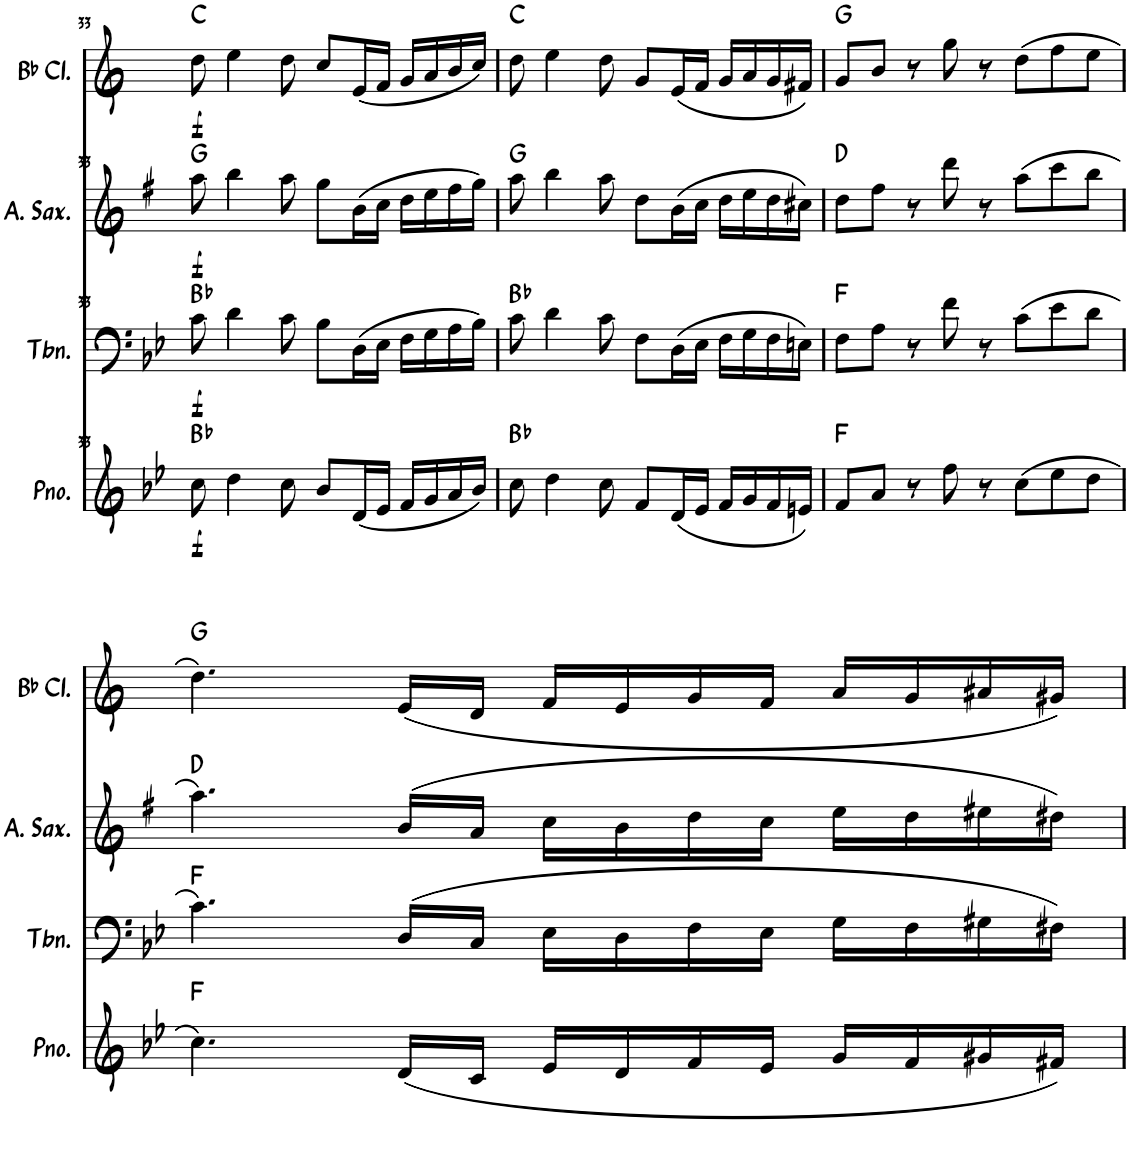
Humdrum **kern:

**kern	**dynam	**harte	**kern	**dynam	**harte	**kern	**dynam	**harte	**kern	**dynam	**harte
*part4	*part4	*part4	*part3	*part3	*part3	*part2	*part2	*part2	*part1	*part1	*part1
*staff4	*staff4	*	*staff3	*staff3	*	*staff2	*staff2	*	*staff1	*staff1	*
*I"钢琴	*	*	*I"长号	*	*	*I"中音萨克斯	*	*	*I"降B调单簧管	*	*
!!LO:PB:g=z
*clefG2	*	*	*clefF4	*	*	*clefG2	*	*	*clefG2	*	*
*	*	*	*	*	*	*Trd5c9	*	*	*Trd1c2	*	*
*k[b-e-]	*	*	*k[b-e-]	*	*	*k[f#]	*	*	*k[]	*	*
*M4/4	*	*	*M4/4	*	*	*M4/4	*	*	*M4/4	*	*
=33	=33	=33	=33	=33	=33	=33	=33	=33	=33	=33	=33
!	!LO:DY:b	!	!	!LO:DY:b	!	!	!LO:DY:b	!	!	!LO:DY:b	!
8cc\	f	Bb:maj	8c\	f	Bb:maj	8aa\	f	G:maj	8dd\	f	C:maj
4dd\	.	.	4d\	.	.	4bb\	.	.	4ee\	.	.
8cc\	.	.	8c\	.	.	8aa\	.	.	8dd\	.	.
8b-/L	.	.	8B-\L	.	.	8gg\L	.	.	8cc/L	.	.
(16d/L	.	.	(16D\L	.	.	(16b\L	.	.	(16e/L	.	.
16e-/JJ	.	.	16E-\JJ	.	.	16cc\JJ	.	.	16f/JJ	.	.
16f/LL	.	.	16F\LL	.	.	16dd\LL	.	.	16g/LL	.	.
16g/	.	.	16G\	.	.	16ee\	.	.	16a/	.	.
16a/	.	.	16A\	.	.	16ff#\	.	.	16b/	.	.
16b-/JJ)	.	.	16B-\JJ)	.	.	16gg\JJ)	.	.	16cc/JJ)	.	.
=34	=34	=34	=34	=34	=34	=34	=34	=34	=34	=34	=34
8cc\	.	Bb:maj	8c\	.	Bb:maj	8aa\	.	G:maj	8dd\	.	C:maj
4dd\	.	.	4d\	.	.	4bb\	.	.	4ee\	.	.
8cc\	.	.	8c\	.	.	8aa\	.	.	8dd\	.	.
8f/L	.	.	8F\L	.	.	8dd\L	.	.	8g/L	.	.
(16d/L	.	.	(16D\L	.	.	(16b\L	.	.	(16e/L	.	.
16e-/JJ	.	.	16E-\JJ	.	.	16cc\JJ	.	.	16f/JJ	.	.
16f/LL	.	.	16F\LL	.	.	16dd\LL	.	.	16g/LL	.	.
16g/	.	.	16G\	.	.	16ee\	.	.	16a/	.	.
16f/	.	.	16F\	.	.	16dd\	.	.	16g/	.	.
16en/JJ)	.	.	16En\JJ)	.	.	16cc#X\JJ)	.	.	16f#X/JJ)	.	.
=35	=35	=35	=35	=35	=35	=35	=35	=35	=35	=35	=35
8f/L	.	F:maj	8F\L	.	F:maj	8dd\L	.	D:maj	8g/L	.	G:maj
8a/J	.	.	8A\J	.	.	8ff#\J	.	.	8b/J	.	.
8r	.	.	8r	.	.	8r	.	.	8r	.	.
8ff\	.	.	8f\	.	.	8ddd\	.	.	8gg\	.	.
8r	.	.	8r	.	.	8r	.	.	8r	.	.
(8cc\L	.	.	(8c\L	.	.	(8aa\L	.	.	(8dd\L	.	.
8ee-\	.	.	8e-\	.	.	8ccc\	.	.	8ff\	.	.
8dd\J	.	.	8d\J	.	.	8bb\J	.	.	8ee\J	.	.
!!LO:LB:g=z
=36	=36	=36	=36	=36	=36	=36	=36	=36	=36	=36	=36
4.cc\)	.	F:maj	4.c\)	.	F:maj	4.aa\)	.	D:maj	4.dd\)	.	G:maj
(16d/LL	.	.	(16D/LL	.	.	(16b/LL	.	.	(16e/LL	.	.
16c/JJ	.	.	16C/JJ	.	.	16a/JJ	.	.	16d/JJ	.	.
16e-/LL	.	.	16E-\LL	.	.	16cc\LL	.	.	16f/LL	.	.
16d/	.	.	16D\	.	.	16b\	.	.	16e/	.	.
16f/	.	.	16F\	.	.	16dd\	.	.	16g/	.	.
16e-/JJ	.	.	16E-\JJ	.	.	16cc\JJ	.	.	16f/JJ	.	.
16g/LL	.	.	16G\LL	.	.	16ee\LL	.	.	16a/LL	.	.
16f/	.	.	16F\	.	.	16dd\	.	.	16g/	.	.
16g#X/	.	.	16G#X\	.	.	16ee#X\	.	.	16a#X/	.	.
16f#X/JJ)	.	.	16F#X\JJ)	.	.	16dd#X\JJ)	.	.	16g#X/JJ)	.	.
=	=	=	=	=	=	=	=	=	=	=	=
*-	*-	*-	*-	*-	*-	*-	*-	*-	*-	*-	*-
